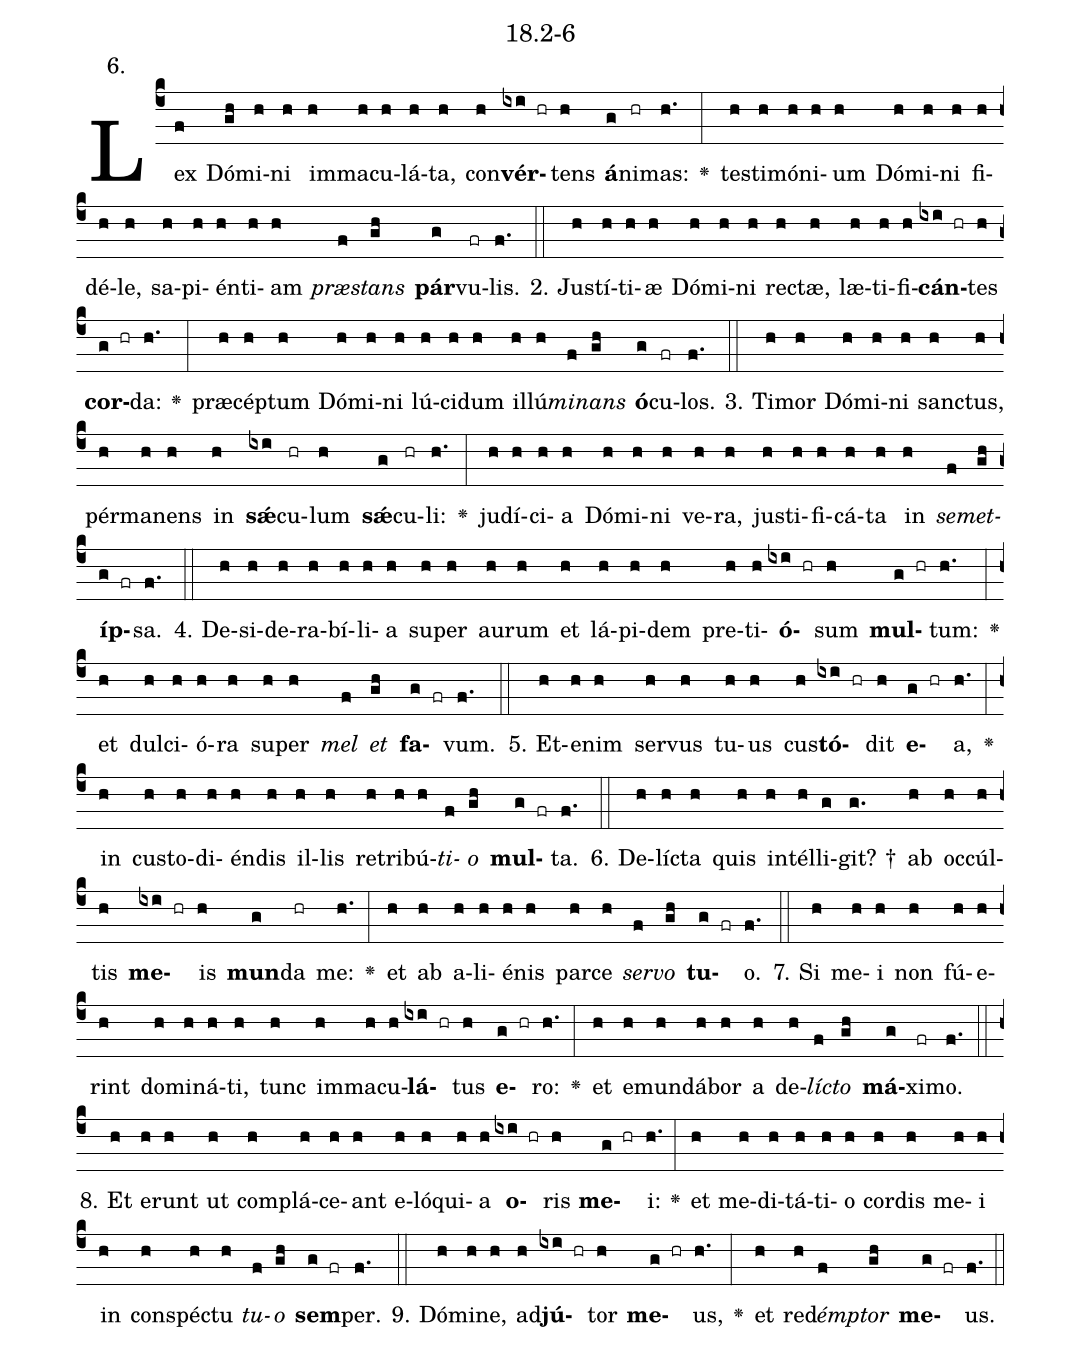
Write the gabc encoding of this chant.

name: 18.2-6;
annotation: 6.;
%%
(c4)Lex(f) Dó(gh)mi(h)ni(h) im(h)ma(h)cu(h)lá(h)ta,(h) con(h)<b>vér</b>(ixi hr)tens(h) <b>á</b>(g)ni(hr)mas:(h.) <v>\greheightstar</v>(:) tes(h)ti(h)mó(h)ni(h)um(h) Dó(h)mi(h)ni(h) fi(h)dé(h)le,(h) sa(h)pi(h)én(h)ti(h)am(h) <i>præ</i>(f)<i>stans</i>(gh) <b>pár</b>(g)vu(fr)lis.(f.) (::)
2. Jus(h)tí(h)ti(h)æ(h) Dó(h)mi(h)ni(h) rec(h)tæ,(h) læ(h)ti(h)fi(h)<b>cán</b>(ixi hr)tes(h) <b>cor</b>(g hr)da:(h.) <v>\greheightstar</v>(:) præ(h)cép(h)tum(h) Dó(h)mi(h)ni(h) lú(h)ci(h)dum(h) il(h)lú(h)<i>mi</i>(f)<i>nans</i>(gh) <b>ó</b>(g)cu(fr)los.(f.) (::)
3. Ti(h)mor(h) Dó(h)mi(h)ni(h) sanc(h)tus,(h) pér(h)ma(h)nens(h) in(h) <b>sǽ</b>(ixi)cu(hr)lum(h) <b>sǽ</b>(g)cu(hr)li:(h.) <v>\greheightstar</v>(:) ju(h)dí(h)ci(h)a(h) Dó(h)mi(h)ni(h) ve(h)ra,(h) jus(h)ti(h)fi(h)cá(h)ta(h) in(h) <i>se</i>(f)<i>met</i>(gh)<b>íp</b>(g fr)sa.(f.) (::)
4. De(h)si(h)de(h)ra(h)bí(h)li(h)a(h) su(h)per(h) au(h)rum(h) et(h) lá(h)pi(h)dem(h) pre(h)ti(h)<b>ó</b>(ixi hr)sum(h) <b>mul</b>(g hr)tum:(h.) <v>\greheightstar</v>(:) et(h) dul(h)ci(h)ó(h)ra(h) su(h)per(h) <i>mel</i>(f) <i>et</i>(gh) <b>fa</b>(g fr)vum.(f.) (::)
5. Et(h)e(h)nim(h) ser(h)vus(h) tu(h)us(h) cus(h)<b>tó</b>(ixi hr)dit(h) <b>e</b>(g hr)a,(h.) <v>\greheightstar</v>(:) in(h) cus(h)to(h)di(h)én(h)dis(h) il(h)lis(h) re(h)tri(h)bú(h)<i>ti</i>(f)<i>o</i>(gh) <b>mul</b>(g fr)ta.(f.) (::)
6. De(h)líc(h)ta(h) quis(h) in(h)tél(h)li(g)git? †(g.) ab(h) oc(h)cúl(h)tis(h) <b>me</b>(ixi hr)is(h) <b>mun</b>(g)da(hr) me:(h.) <v>\greheightstar</v>(:) et(h) ab(h) a(h)li(h)é(h)nis(h) par(h)ce(h) <i>ser</i>(f)<i>vo</i>(gh) <b>tu</b>(g fr)o.(f.) (::)
7. Si(h) me(h)i(h) non(h) fú(h)e(h)rint(h) do(h)mi(h)ná(h)ti,(h) tunc(h) im(h)ma(h)cu(h)<b>lá</b>(ixi hr)tus(h) <b>e</b>(g hr)ro:(h.) <v>\greheightstar</v>(:) et(h) e(h)mun(h)dá(h)bor(h) a(h) de(h)<i>líc</i>(f)<i>to</i>(gh) <b>má</b>(g)xi(fr)mo.(f.) (::)
8. Et(h) e(h)runt(h) ut(h) com(h)plá(h)ce(h)ant(h) e(h)ló(h)qui(h)a(h) <b>o</b>(ixi hr)ris(h) <b>me</b>(g hr)i:(h.) <v>\greheightstar</v>(:) et(h) me(h)di(h)tá(h)ti(h)o(h) cor(h)dis(h) me(h)i(h) in(h) con(h)spéc(h)tu(h) <i>tu</i>(f)<i>o</i>(gh) <b>sem</b>(g fr)per.(f.) (::)
9. Dó(h)mi(h)ne,(h) ad(h)<b>jú</b>(ixi hr)tor(h) <b>me</b>(g hr)us,(h.) <v>\greheightstar</v>(:) et(h) red(h)<i>émp</i>(f)<i>tor</i>(gh) <b>me</b>(g fr)us.(f.) (::)
